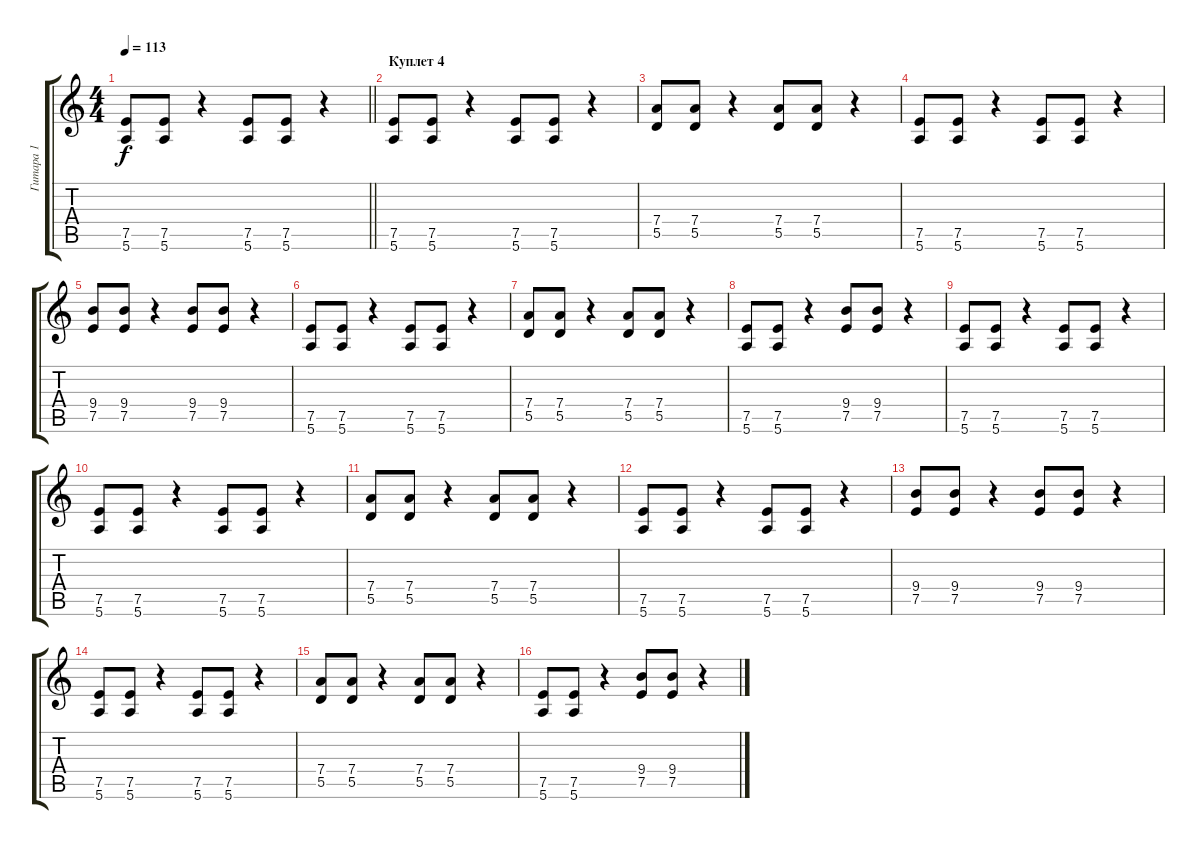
\track ("Гитара 1" "Гитара 1") {instrument distortionguitar}
\staff {score tabs}
\tuning (E4 B3 G3 D3 A2 E2) {hide}
\ts (4 4)
\tempo 113
\clef g2
\barLineRight lightlight
\ks c
(7.5 5.6).8{dy f} (7.5 5.6).8 r.4 (7.5 5.6).8 (7.5 5.6).8 r.4 |
\section ("" "Куплет 4")
(7.5 5.6).8 (7.5 5.6).8 r.4 (7.5 5.6).8 (7.5 5.6).8 r.4 |
(7.4 5.5).8 (7.4 5.5).8 r.4 (7.4 5.5).8 (7.4 5.5).8 r.4 |
(7.5 5.6).8 (7.5 5.6).8 r.4 (7.5 5.6).8 (7.5 5.6).8 r.4 |
(9.4 7.5).8 (9.4 7.5).8 r.4 (9.4 7.5).8 (9.4 7.5).8 r.4 |
(7.5 5.6).8 (7.5 5.6).8 r.4 (7.5 5.6).8 (7.5 5.6).8 r.4 |
(7.4 5.5).8 (7.4 5.5).8 r.4 (7.4 5.5).8 (7.4 5.5).8 r.4 |
(7.5 5.6).8 (7.5 5.6).8 r.4 (9.4 7.5).8 (9.4 7.5).8 r.4 |
(7.5 5.6).8 (7.5 5.6).8 r.4 (7.5 5.6).8 (7.5 5.6).8 r.4 |
(7.5 5.6).8 (7.5 5.6).8 r.4 (7.5 5.6).8 (7.5 5.6).8 r.4 |
(7.4 5.5).8 (7.4 5.5).8 r.4 (7.4 5.5).8 (7.4 5.5).8 r.4 |
(7.5 5.6).8 (7.5 5.6).8 r.4 (7.5 5.6).8 (7.5 5.6).8 r.4 |
(9.4 7.5).8 (9.4 7.5).8 r.4 (9.4 7.5).8 (9.4 7.5).8 r.4 |
(7.5 5.6).8 (7.5 5.6).8 r.4 (7.5 5.6).8 (7.5 5.6).8 r.4 |
(7.4 5.5).8 (7.4 5.5).8 r.4 (7.4 5.5).8 (7.4 5.5).8 r.4 |
(7.5 5.6).8 (7.5 5.6).8 r.4 (9.4 7.5).8 (9.4 7.5).8 r.4
